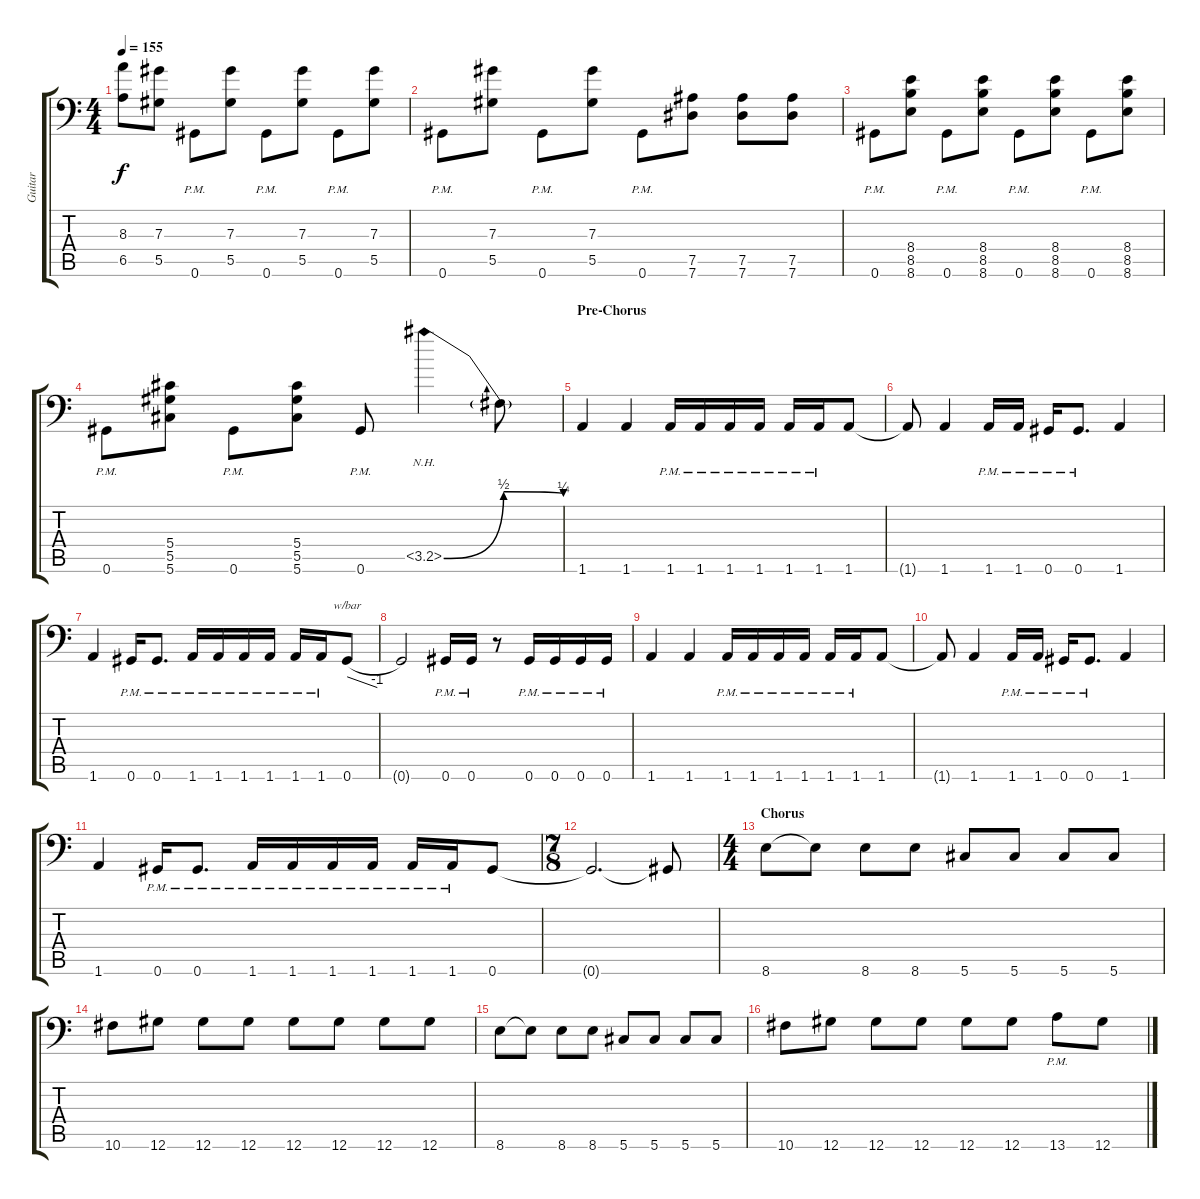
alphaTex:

\track ("Guitar" "Guitar") {instrument distortionguitar}
\staff {score tabs}
\tuning (Bb3 F3 Db3 Ab2 Eb2 Ab1) {hide}
\ts (4 4)
\tempo 155
\clef f4
\ks c
(8.3 6.5).8{dy f} (7.3 5.5).8 0.6{pm}.8 (7.3 5.5).8 0.6{pm}.8 (7.3 5.5).8 0.6{pm}.8 (7.3 5.5).8 |
0.6{pm}.8 (7.3 5.5).8 0.6{pm}.8 (7.3 5.5).8 0.6{pm}.8 (7.5 7.6).8 (7.5 7.6).8 (7.5 7.6).8 |
0.6{pm}.8 (8.4 8.5 8.6).8 0.6{pm}.8 (8.4 8.5 8.6).8 0.6{pm}.8 (8.4 8.5 8.6).8 0.6{pm}.8 (8.4 8.5 8.6).8 |
0.6{pm}.8 (5.4 5.5 5.6).8 0.6{pm}.8 (5.4 5.5 5.6).8 0.6{pm}.8 3.5{be (bendrelease 0 0 30 2 30 2 60 1) nh}.4 3.5{t}.8 |
\section ("" "Pre-Chorus")
1.6.4 1.6.4 1.6{pm}.16 1.6{pm}.16 1.6{pm}.16 1.6{pm}.16 1.6{pm}.16 1.6{pm}.16 1.6.8 |
1.6{t}.8 1.6.4 1.6{pm}.16 1.6{pm}.16 0.6{pm}.16 0.6{pm}.8{d} 1.6.4 |
1.6.4 0.6{pm}.16 0.6{pm}.8{d} 1.6{pm}.16 1.6{pm}.16 1.6{pm}.16 1.6{pm}.16 1.6{pm}.16 1.6{pm}.16 0.6.8{tbe (dive default 0 0 60 -4)} |
0.6{t}.2 0.6{pm}.16 0.6{pm}.16 r.8 0.6{pm}.16 0.6{pm}.16 0.6{pm}.16 0.6{pm}.16 |
1.6.4 1.6.4 1.6{pm}.16 1.6{pm}.16 1.6{pm}.16 1.6{pm}.16 1.6{pm}.16 1.6{pm}.16 1.6.8 |
1.6{t}.8 1.6.4 1.6{pm}.16 1.6{pm}.16 0.6{pm}.16 0.6{pm}.8{d} 1.6.4 |
1.6.4 0.6{pm}.16 0.6{pm}.8{d} 1.6{pm}.16 1.6{pm}.16 1.6{pm}.16 1.6{pm}.16 1.6{pm}.16 1.6{pm}.16 0.6.8 |
\ts (7 8)
0.6{t}.2{d} 0.6{t}.8 |
\ts (4 4)
\section ("" "Chorus")
8.6.8 8.6{t}.8 8.6.8 8.6.8 5.6.8 5.6.8 5.6.8 5.6.8 |
10.6.8 12.6.8 12.6.8 12.6.8 12.6.8 12.6.8 12.6.8 12.6.8 |
8.6.8 8.6{t}.8 8.6.8 8.6.8 5.6.8 5.6.8 5.6.8 5.6.8 |
10.6.8 12.6.8 12.6.8 12.6.8 12.6.8 12.6.8 13.6{pm}.8 12.6.8
